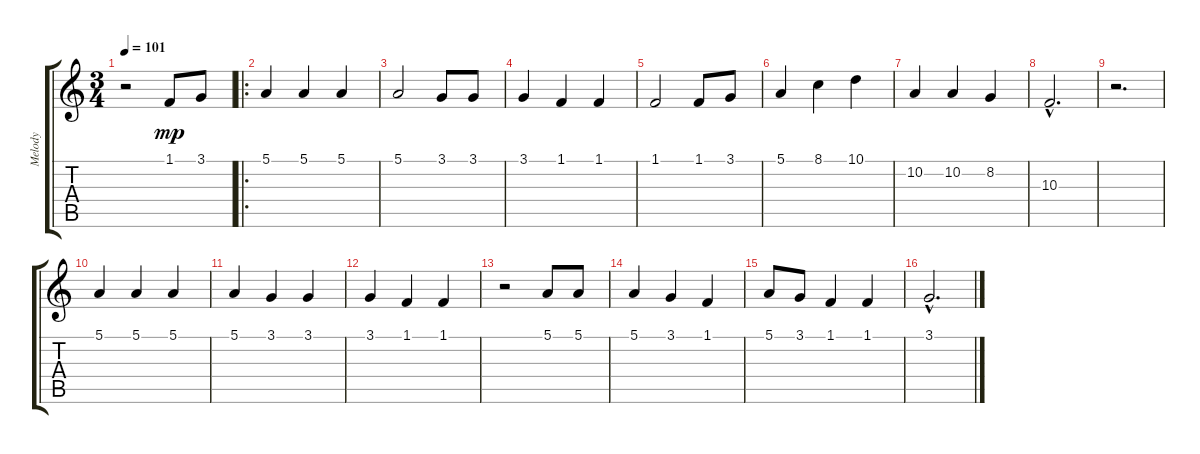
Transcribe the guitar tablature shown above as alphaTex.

\track ("Melody" "Melody") {instrument violin}
\staff {score tabs}
\tuning (E4 B3 G3 D3 A2 E2) {hide}
\ts (3 4)
\tempo 101
\clef g2
\ks c
r.2{dy mp instrument violin} 1.1.8 3.1.8 |
\ro
5.1.4 5.1.4 5.1.4 |
5.1.2 3.1.8 3.1.8 |
3.1.4 1.1.4 1.1.4 |
1.1.2 1.1.8 3.1.8 |
5.1.4 8.1.4 10.1.4 |
10.2.4 10.2.4 8.2.4 |
10.3{hac}.2{d} |
r.2{d} |
5.1.4 5.1.4 5.1.4 |
5.1.4 3.1.4 3.1.4 |
3.1.4 1.1.4 1.1.4 |
r.2 5.1.8 5.1.8 |
5.1.4 3.1.4 1.1.4 |
5.1.8 3.1.8 1.1.4 1.1.4 |
3.1{hac}.2{d}
